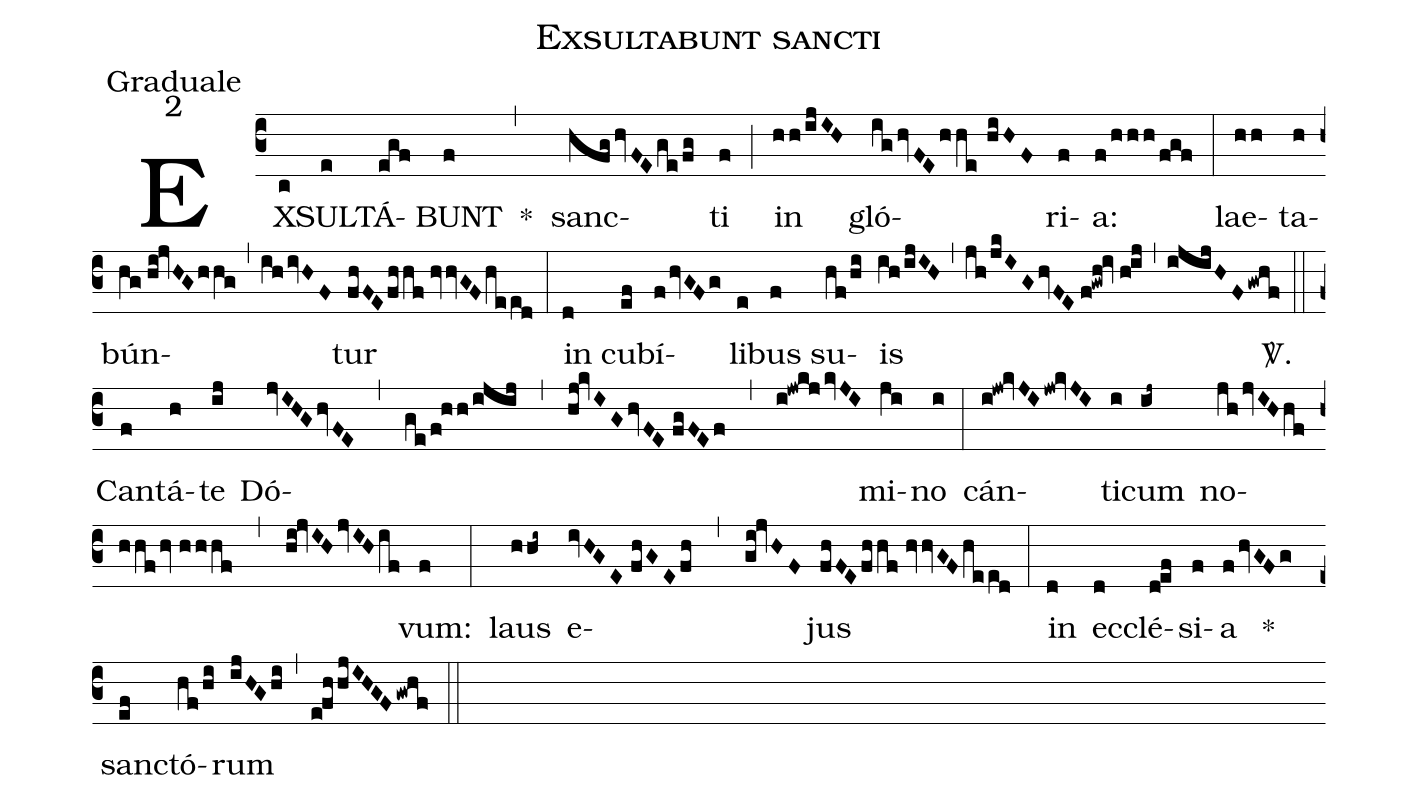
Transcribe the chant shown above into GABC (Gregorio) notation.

name:Exsultabunt sancti;
office-part:Graduale;
mode:2;
%%
(c3) EX(c)SUL(e)TÁ(egf)BUNT(f) *(,) sanc(hfghvFEge/fg)ti(f) (;) in(hh/ijIH) gló(ighvFEhhe//hiHF)ri(f)a:(f/hhh/fgf) (:) lae(hh)ta(h)bún(hg//hi!jvHGhhg,ihivHF)tur(fhFEfhhf//hvvGFheed) (:) in(d) cu(ef)bí(fhvGFg)li(e)bus(f) su(hf/hi)is(ih/ijIH) (,) (jh/jkIGhvFE//f!gwh!iv//h!ij) (,) (ijijHF/gwhf) <sp>V/</sp>.(::) Can(f)tá(h)te(ij) Dó(jvIHGhvFE,ge/f!hh/ijij,hj!kvIGhvFE//fgFEf,i!jwkjkvJI)mi(ji)no(i) (:) cán(i!jw!kvJIjw!kvJI)ti(i)cum(ij~) no(jhjvIHhf//hhf/hv//hhhf,hi!jvIHjvIHif)vum:(f) (:) laus(hhi~) e(ivHGE//fhGEfh,gi!jvHF)jus(fhFEfhhf//hvvGFheed) (:) in(d) ec(d)clé(d!ef)si(f)a(fhvGFg) *() sanc(ef)tó(hf/hi)rum(ijHGhi) (,) (e!fhhjIHGFgwhf) (::)
